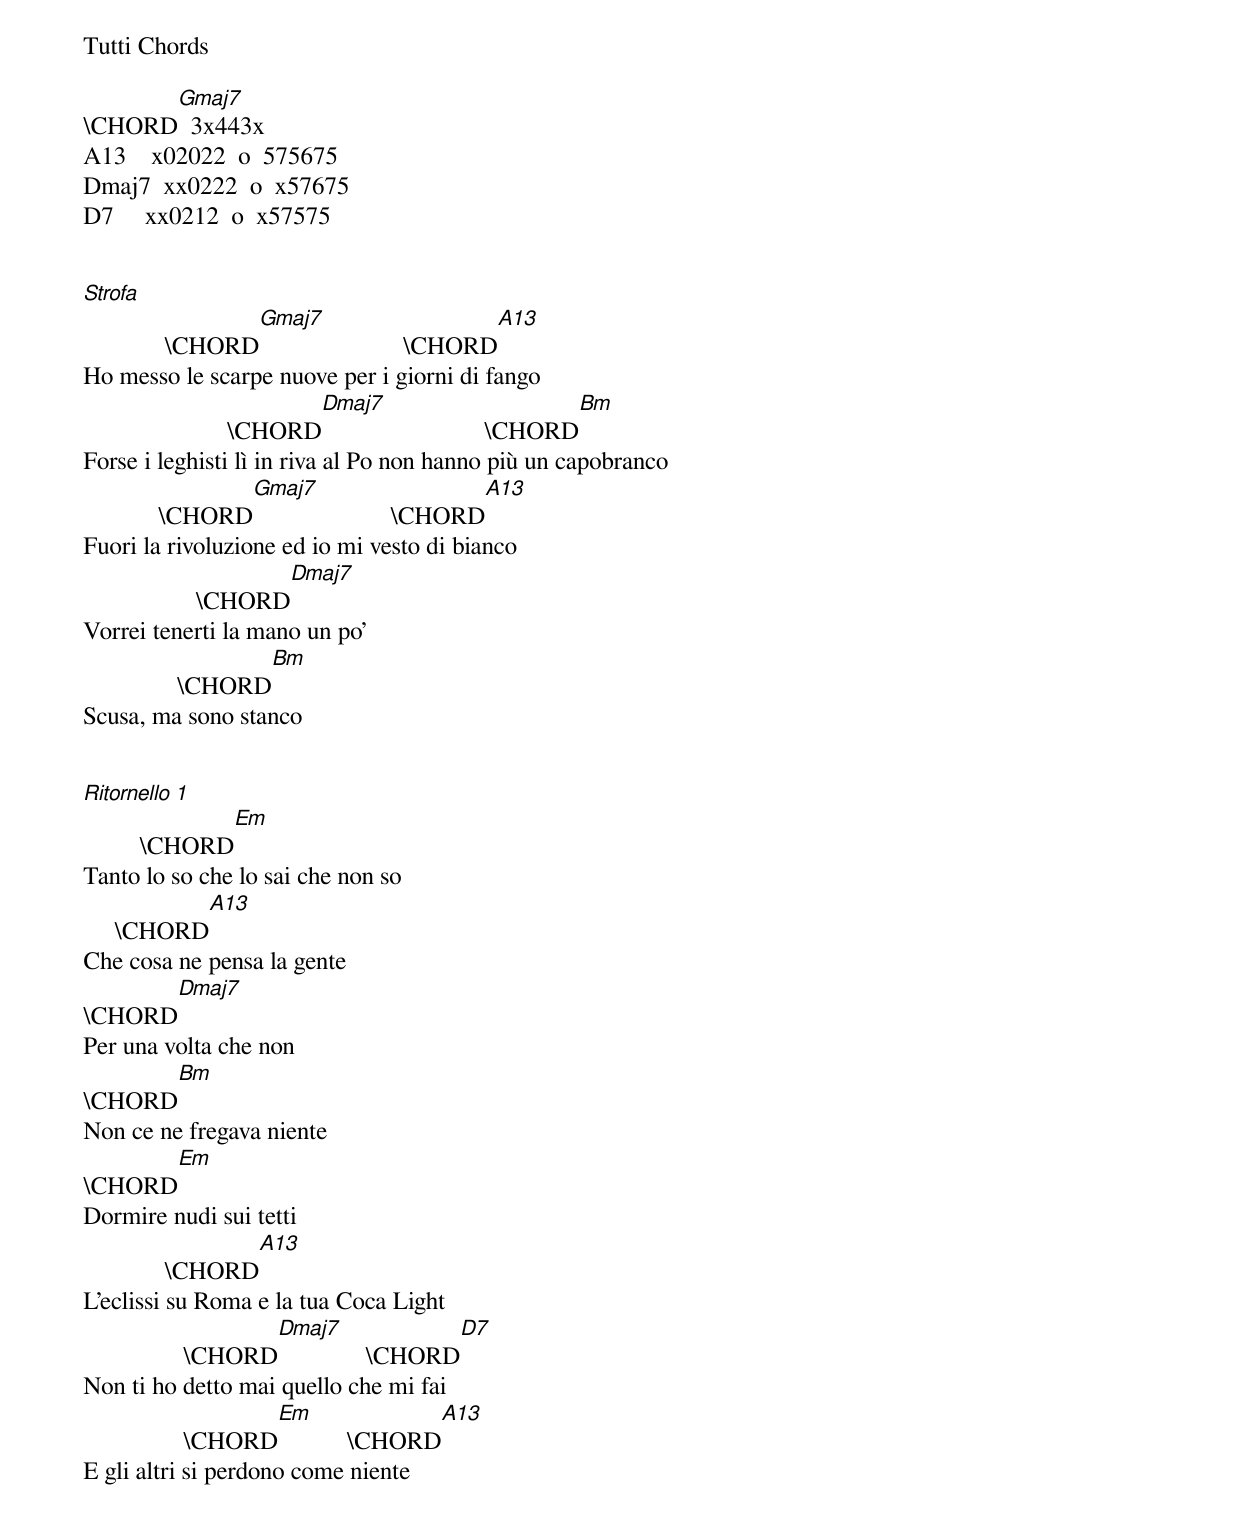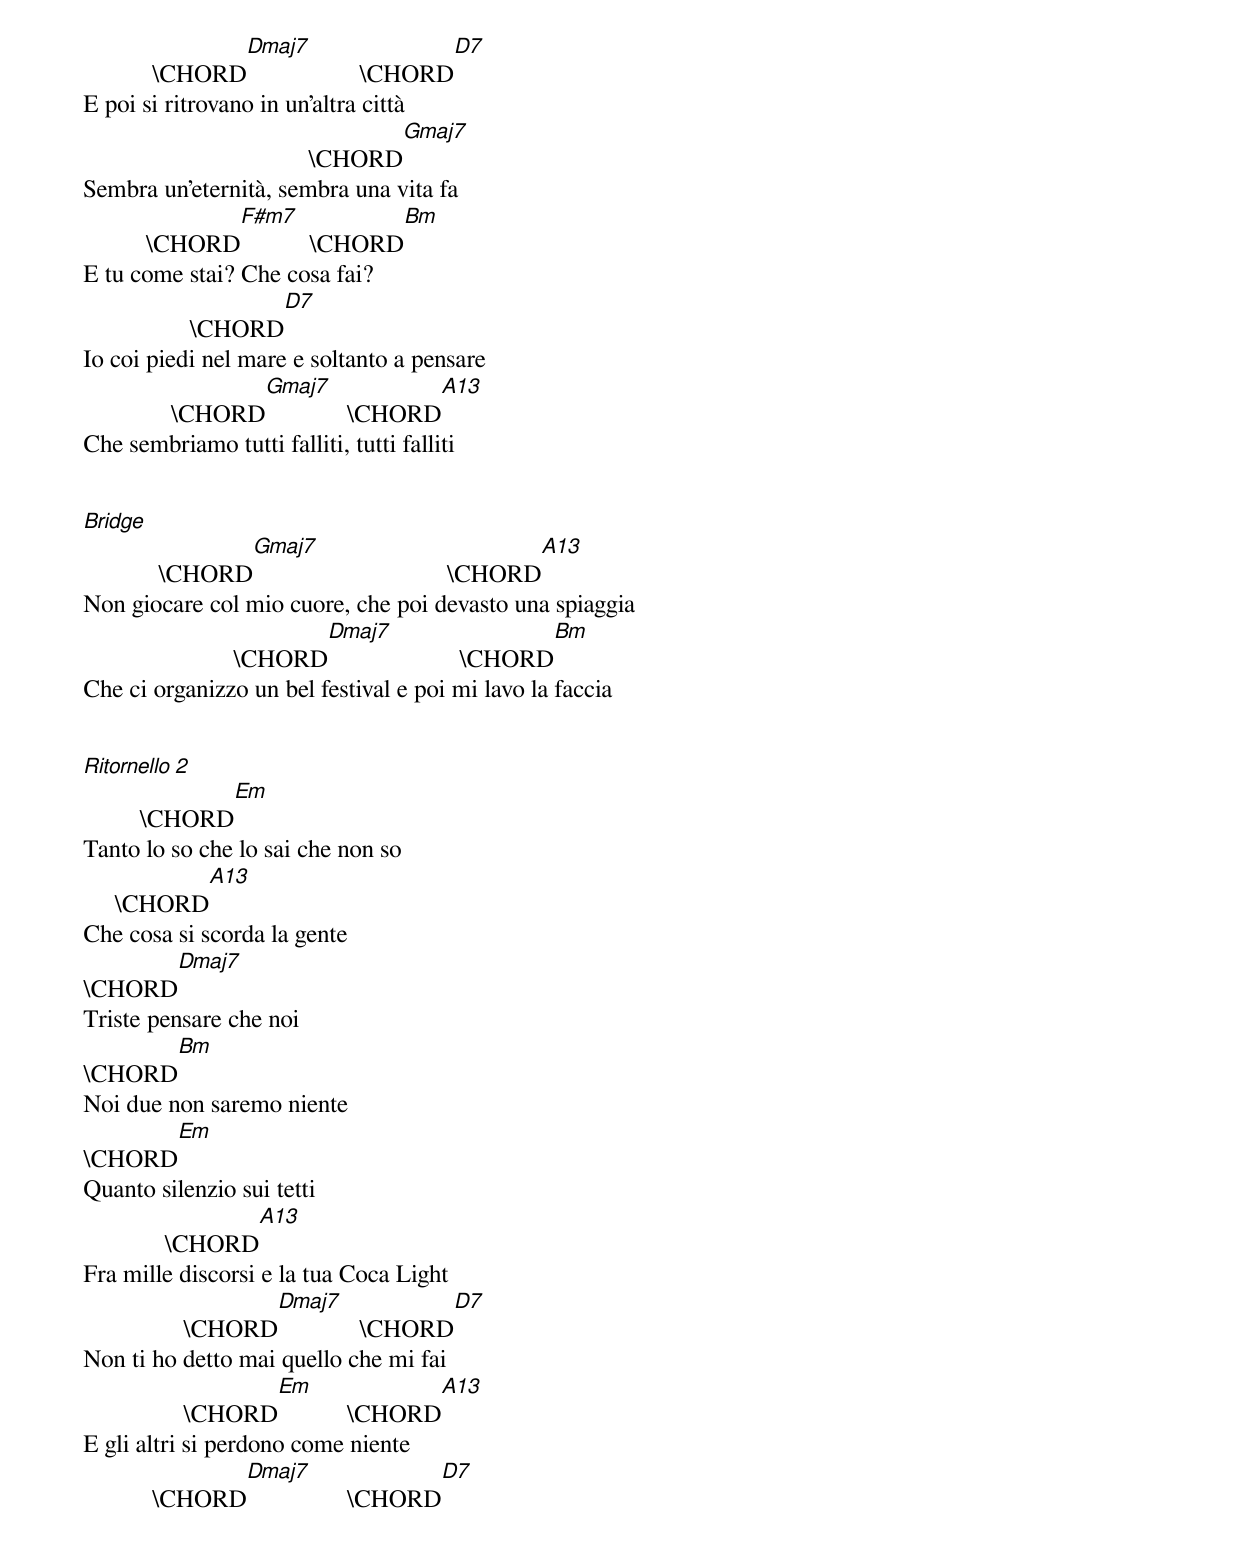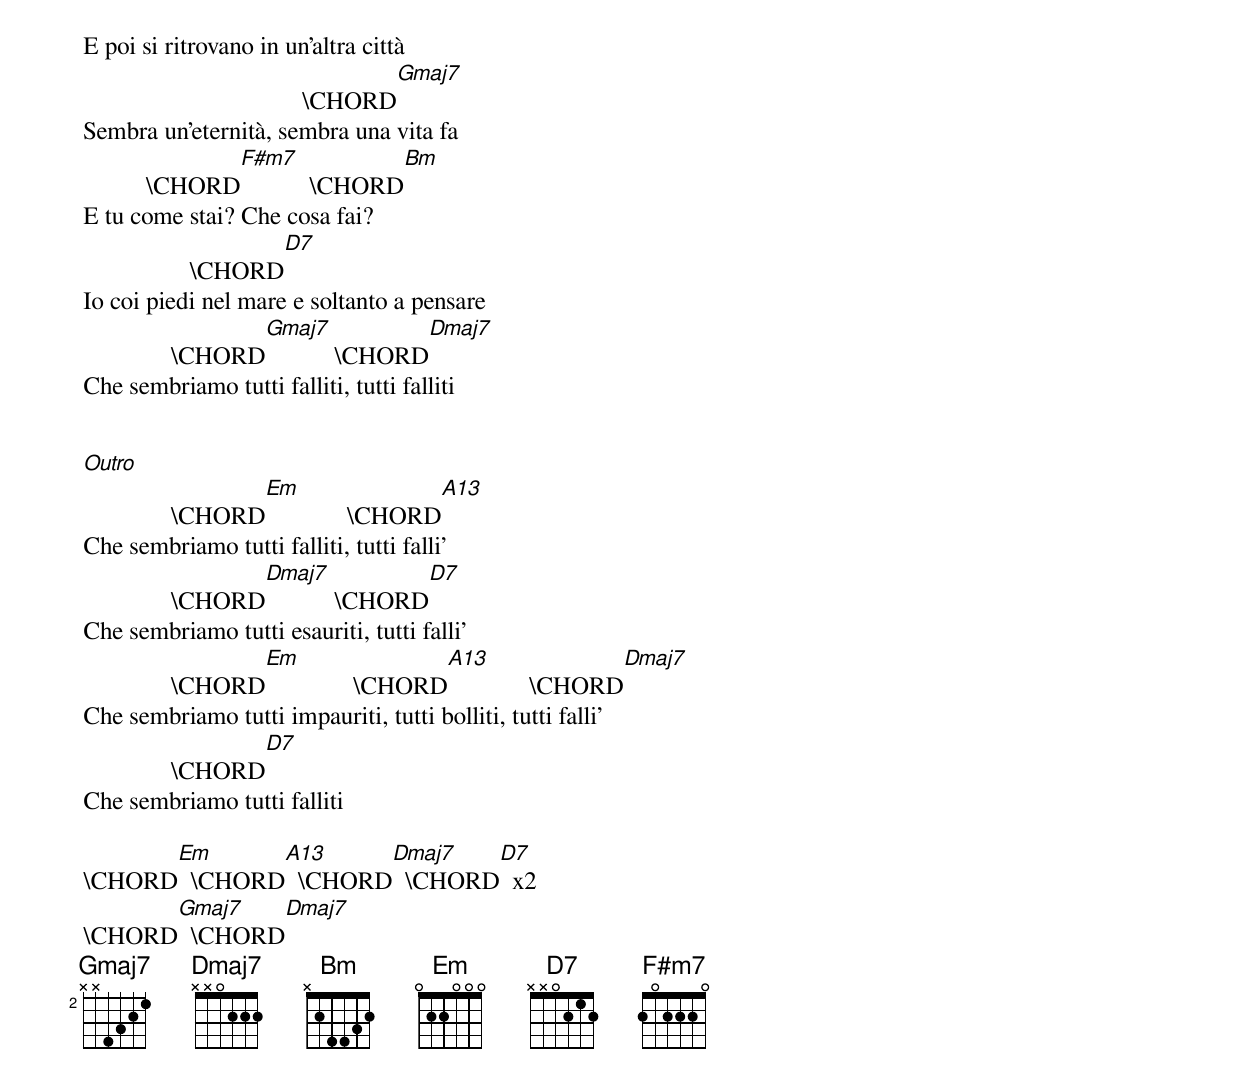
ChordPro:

Tutti Chords

\CHORD[Gmaj7]  3x443x
A13    x02022  o  575675
Dmaj7  xx0222  o  x57675
D7     xx0212  o  x57575


[Strofa]
             \CHORD[Gmaj7]                       \CHORD[A13]
Ho messo le scarpe nuove per i giorni di fango
                       \CHORD[Dmaj7]                          \CHORD[Bm]
Forse i leghisti lì in riva al Po non hanno più un capobranco
            \CHORD[Gmaj7]                      \CHORD[A13]
Fuori la rivoluzione ed io mi vesto di bianco
                  \CHORD[Dmaj7]
Vorrei tenerti la mano un po'
               \CHORD[Bm]
Scusa, ma sono stanco


[Ritornello 1]
         \CHORD[Em]
Tanto lo so che lo sai che non so
     \CHORD[A13]
Che cosa ne pensa la gente
\CHORD[Dmaj7]
Per una volta che non
\CHORD[Bm]
Non ce ne fregava niente
\CHORD[Em]
Dormire nudi sui tetti
             \CHORD[A13]
L'eclissi su Roma e la tua Coca Light
                \CHORD[Dmaj7]              \CHORD[D7]
Non ti ho detto mai quello che mi fai
                \CHORD[Em]           \CHORD[A13]
E gli altri si perdono come niente
           \CHORD[Dmaj7]                  \CHORD[D7]
E poi si ritrovano in un'altra città
                                    \CHORD[Gmaj7]
Sembra un'eternità, sembra una vita fa
          \CHORD[F#m7]           \CHORD[Bm]
E tu come stai? Che cosa fai?
                 \CHORD[D7]
Io coi piedi nel mare e soltanto a pensare
              \CHORD[Gmaj7]             \CHORD[A13]
Che sembriamo tutti falliti, tutti falliti


[Bridge]
            \CHORD[Gmaj7]                               \CHORD[A13]
Non giocare col mio cuore, che poi devasto una spiaggia
                        \CHORD[Dmaj7]                     \CHORD[Bm]
Che ci organizzo un bel festival e poi mi lavo la faccia


[Ritornello 2]
         \CHORD[Em]
Tanto lo so che lo sai che non so
     \CHORD[A13]
Che cosa si scorda la gente
\CHORD[Dmaj7]
Triste pensare che noi
\CHORD[Bm]
Noi due non saremo niente
\CHORD[Em]
Quanto silenzio sui tetti
             \CHORD[A13]
Fra mille discorsi e la tua Coca Light
                \CHORD[Dmaj7]             \CHORD[D7]
Non ti ho detto mai quello che mi fai
                \CHORD[Em]           \CHORD[A13]
E gli altri si perdono come niente
           \CHORD[Dmaj7]                \CHORD[D7]
E poi si ritrovano in un'altra città
                                   \CHORD[Gmaj7]
Sembra un'eternità, sembra una vita fa
          \CHORD[F#m7]           \CHORD[Bm]
E tu come stai? Che cosa fai?
                 \CHORD[D7]
Io coi piedi nel mare e soltanto a pensare
              \CHORD[Gmaj7]           \CHORD[Dmaj7]
Che sembriamo tutti falliti, tutti falliti


[Outro]
              \CHORD[Em]             \CHORD[A13]
Che sembriamo tutti falliti, tutti falli'
              \CHORD[Dmaj7]           \CHORD[D7]
Che sembriamo tutti esauriti, tutti falli'
              \CHORD[Em]              \CHORD[A13]             \CHORD[Dmaj7]
Che sembriamo tutti impauriti, tutti bolliti, tutti falli'
              \CHORD[D7]
Che sembriamo tutti falliti

\CHORD[Em]  \CHORD[A13]  \CHORD[Dmaj7]  \CHORD[D7]  x2
\CHORD[Gmaj7]  \CHORD[Dmaj7]
